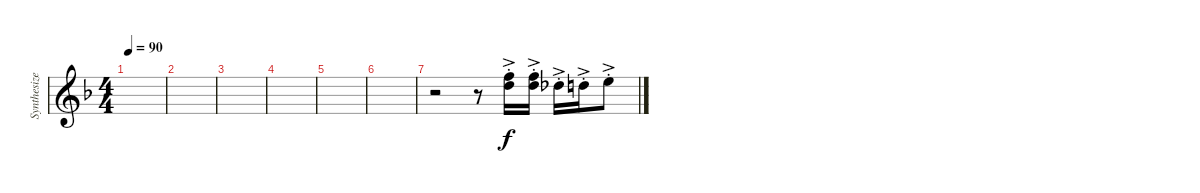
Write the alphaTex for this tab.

\track ("Synthesizer" "Synthesize") {instrument fx3crystal}
\staff {score}
\tuning (E4 B3 G3 D3 A2 E2 B1) {hide}
\ts (4 4)
\tempo 90
\clef g2
\ks f
|
|
|
|
|
|
r.2 r.8 (13.1{ac st} 15.2{ac st}).16 (10.1{ac st} 18.2{ac st}).16 9.1{ac st}.16 10.1{ac st}.16 12.1{ac st}.8
